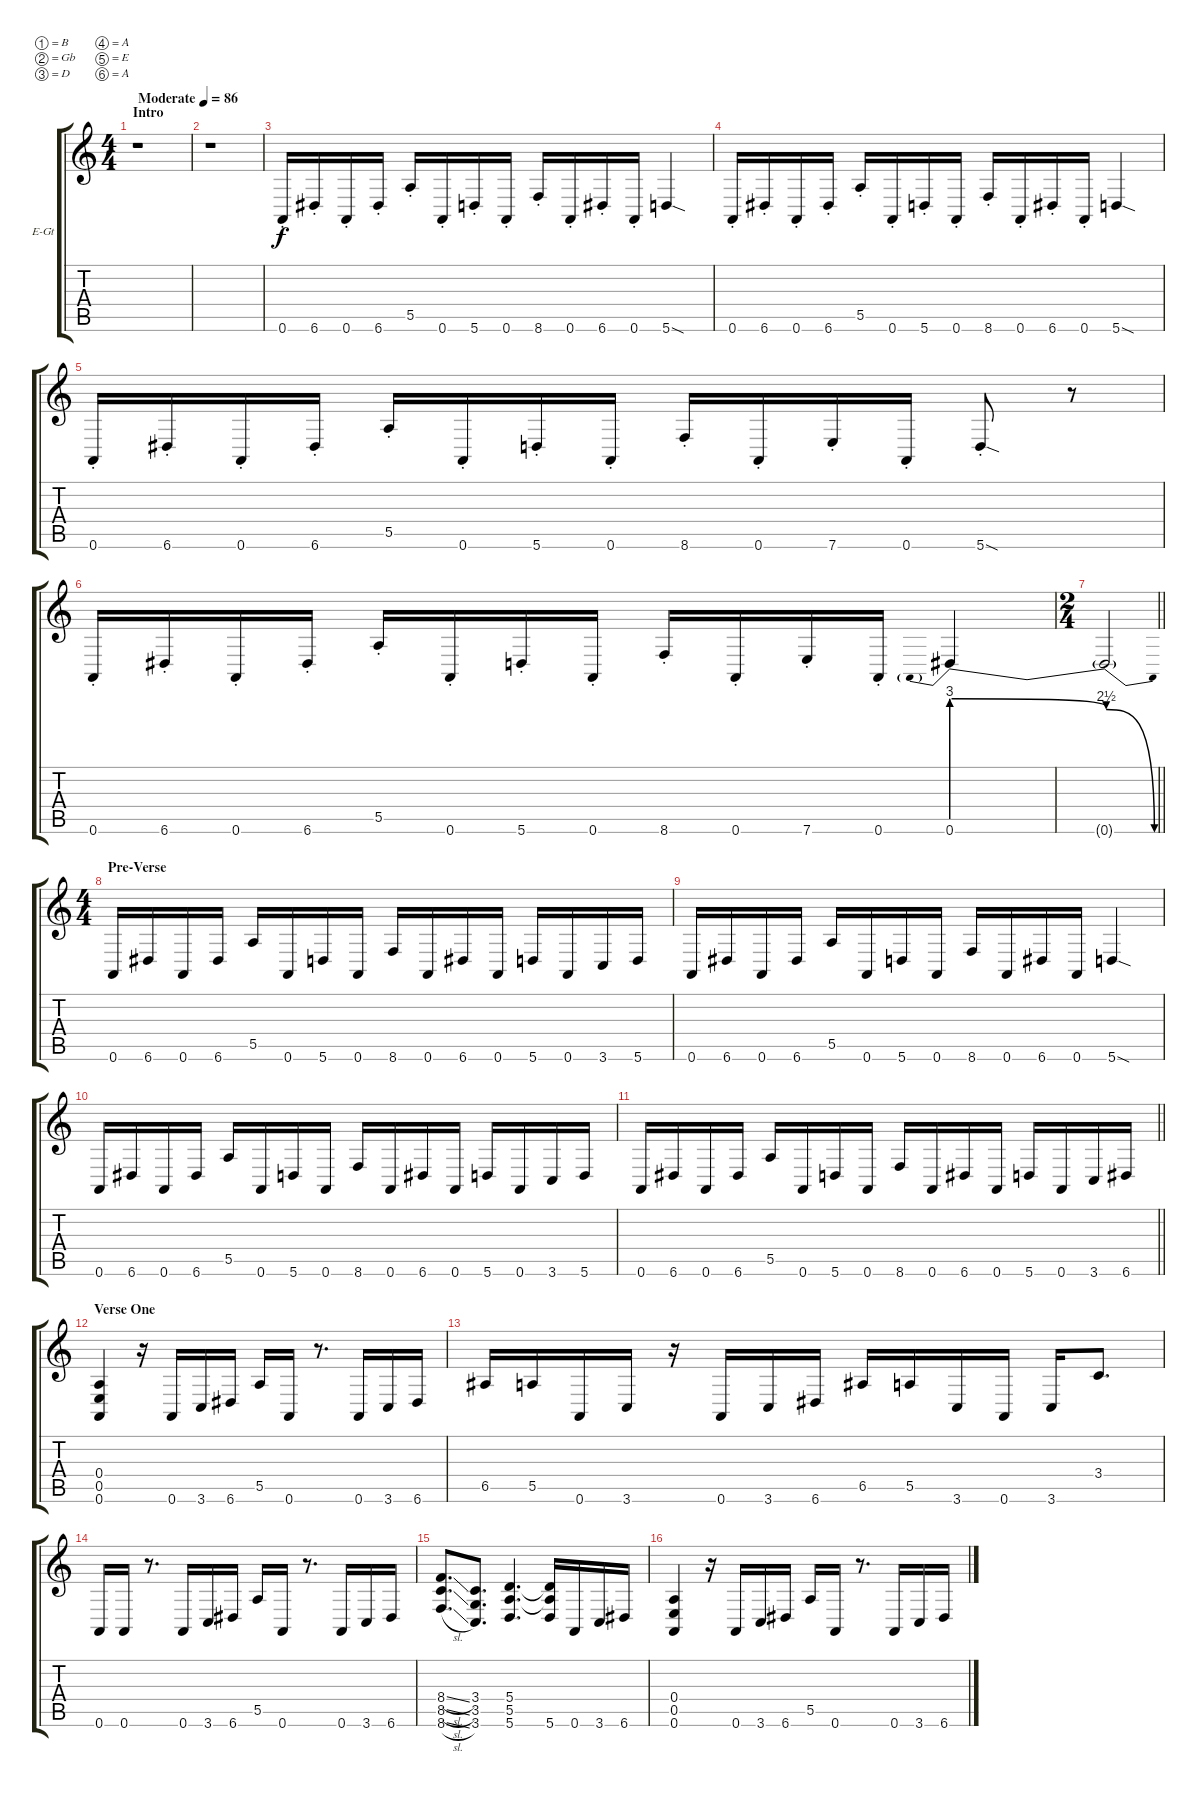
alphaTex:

\bracketExtendMode groupsimilarinstruments
\firstSystemTrackNameOrientation horizontal
\otherSystemsTrackNameOrientation horizontal
\track ("Guitar 1" "E-Gt") {instrument distortionguitar}
\staff {score tabs}
\tuning (B3 Gb3 D3 A2 E2 A1)
\ts (4 4)
\beaming (8 2 2 2 2)
\section ("" "Intro")
\tempo (86 "Moderate")
\clef g2
\ks c
r.1{dy f instrument distortionguitar} |
r.1 |
0.6{st}.16 6.6{st}.16 0.6{st}.16 6.6{st}.16 5.5{st}.16 0.6{st}.16 5.6{st}.16 0.6{st}.16 8.6{st}.16 0.6{st}.16 6.6{st}.16 0.6{st}.16 5.6{sod}.4 |
0.6{st}.16 6.6{st}.16 0.6{st}.16 6.6{st}.16 5.5{st}.16 0.6{st}.16 5.6{st}.16 0.6{st}.16 8.6{st}.16 0.6{st}.16 6.6{st}.16 0.6{st}.16 5.6{sod}.4 |
0.6{st}.16 6.6{st}.16 0.6{st}.16 6.6{st}.16 5.5{st}.16 0.6{st}.16 5.6{st}.16 0.6{st}.16 8.6{st}.16 0.6{st}.16 7.6{st}.16 0.6{st}.16 5.6{sod st}.8 r.8 |
0.6{st}.16 6.6{st}.16 0.6{st}.16 6.6{st}.16 5.5{st}.16 0.6{st}.16 5.6{st}.16 0.6{st}.16 8.6{st}.16 0.6{st}.16 7.6{st}.16 0.6{st}.16 0.6{be (prebendrelease 0 12 60 10)}.4 |
\ts (2 4)
\beaming (8 2 2)
\barLineRight lightlight
0.6{be (release 0 10 60 0) t}.2 |
\ts (4 4)
\beaming (8 2 2 2 2)
\section ("" "Pre-Verse")
0.6.16 6.6.16 0.6.16 6.6.16 5.5.16 0.6.16 5.6.16 0.6.16 8.6.16 0.6.16 6.6.16 0.6.16 5.6.16 0.6.16 3.6.16 5.6.16 |
0.6.16 6.6.16 0.6.16 6.6.16 5.5.16 0.6.16 5.6.16 0.6.16 8.6.16 0.6.16 6.6.16 0.6.16 5.6{sod}.4 |
0.6.16 6.6.16 0.6.16 6.6.16 5.5.16 0.6.16 5.6.16 0.6.16 8.6.16 0.6.16 6.6.16 0.6.16 5.6.16 0.6.16 3.6.16 5.6.16 |
\barLineRight lightlight
0.6.16 6.6.16 0.6.16 6.6.16 5.5.16 0.6.16 5.6.16 0.6.16 8.6.16 0.6.16 6.6.16 0.6.16 5.6.16 0.6.16 3.6.16 6.6.16 |
\section ("" "Verse One")
(0.4 0.5 0.6).4 r.16 0.6.16 3.6.16 6.6.16 5.5.16 0.6.16 r.8{d} 0.6.16 3.6.16 6.6.16 |
6.5.16 5.5.16 0.6.16 3.6.16 r.16 0.6.16 3.6.16 6.6.16 6.5.16 5.5.16 3.6.16 0.6.16 3.6.16 3.4.8{d} |
0.6.16 0.6.16 r.8{d} 0.6.16 3.6.16 6.6.16 5.5.16 0.6.16 r.8{d} 0.6.16 3.6.16 6.6.16 |
(8.4{sl} 8.5{sl} 8.6{sl}).8{d} (3.4 3.5 3.6).8{d} (5.4 5.5 5.6).4{d} (5.4{t} 5.5{t} 5.6).16 0.6.16 3.6.16 6.6.16 |
(0.4 0.5 0.6).4 r.16 0.6.16 3.6.16 6.6.16 5.5.16 0.6.16 r.8{d} 0.6.16 3.6.16 6.6.16
